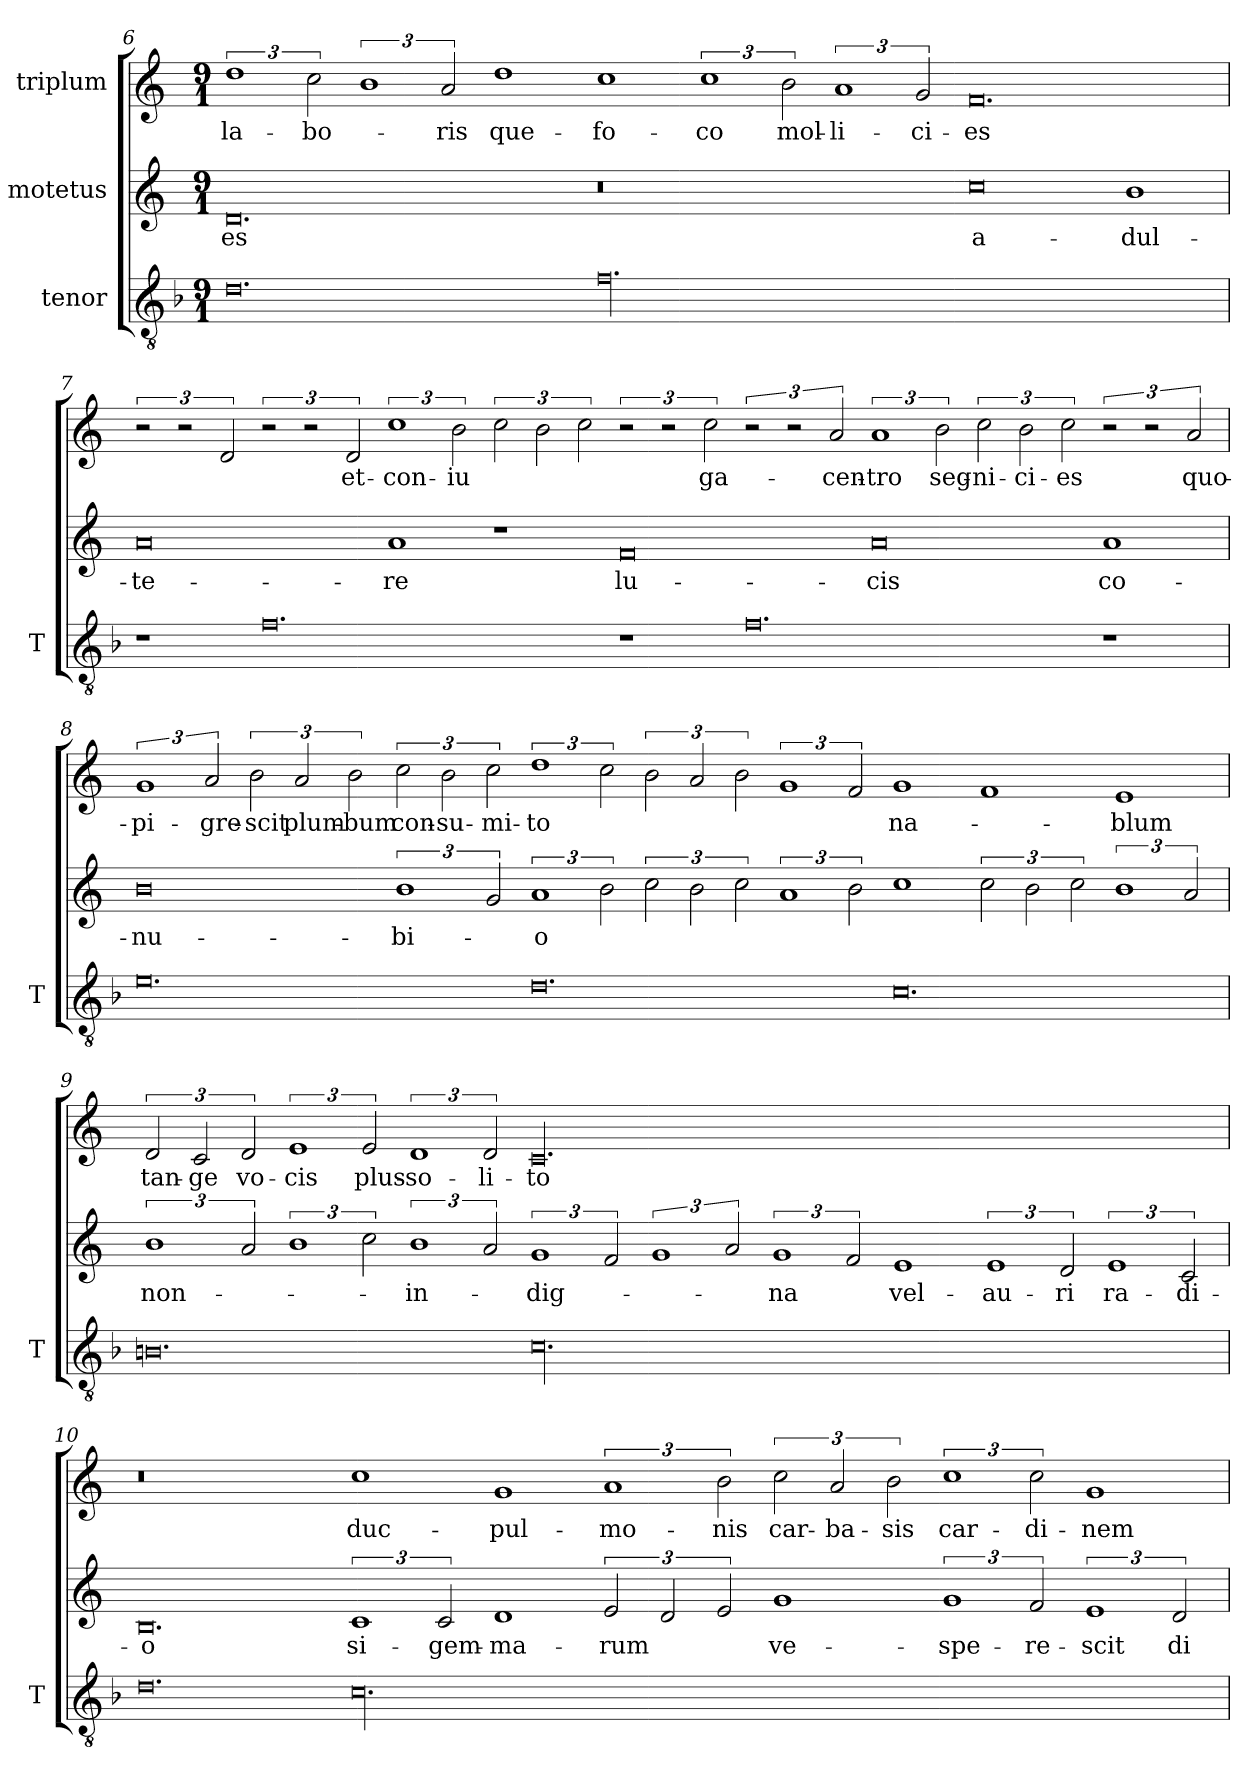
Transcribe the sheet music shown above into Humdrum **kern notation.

**kern	**kern	**text	**kern	**text
*part3	*part2	*part2	*part1	*part1
*staff3	*staff2	*staff2	*staff1	*staff1
*I"tenor	*I"motetus	*	*I"triplum	*
*I'T	*	*	*	*
*clefGv2	*clefG2	*	*clefG2	*
*k[b-]	*k[]	*	*k[]	*
*F:	*C:	*	*C:	*
*M9/1	*M9/1	*	*M9/1	*
=6	=6	=6	=6	=6
0.d\	0.d/	-es	3%2dd\	la-
.	.	.	3cc\	-bo-
.	.	.	3%2b\	.
.	.	.	3a/	-ris
.	.	.	1dd\	que-
00.f\	0.r	.	1cc\	fo-
.	.	.	3%2cc\	-co
.	.	.	3b\	mol-
.	.	.	3%2a/	-li-
.	.	.	3g/	-ci-
.	0cc\	a-	0.f/	-es
.	1b\	-dul-	.	.
=7	=7	=7	=7	=7
1r	0a/	-te-	3r	.
.	.	.	3r	.
.	.	.	3d/	.
0.f\	.	.	3r	.
.	.	.	3r	.
.	.	.	3d/	et-
.	1a/	-re	3%2cc\	con-
.	.	.	3b\	-iu
.	1r	.	3cc\	.
.	.	.	3b\	.
.	.	.	3cc\	.
1r	0f/	lu-	3r	.
.	.	.	3r	.
.	.	.	3cc\	ga-
0.f\	.	.	3r	.
.	.	.	3r	.
.	.	.	3a/	cen-
.	0a/	-cis	3%2a/	-tro
.	.	.	3b\	seg-
.	.	.	3cc\	-ni-
.	.	.	3b\	-ci-
.	.	.	3cc\	-es
1r	1a/	co-	3r	.
.	.	.	3r	.
.	.	.	3a/	quo-
=8	=8	=8	=8	=8
0.e\	0b\	-nu-	3%2g/	pi-
.	.	.	3a/	-gre-
.	.	.	3b\	-scit
.	.	.	3a/	plum-
.	.	.	3b\	-bum
.	3%2b\	-bi-	3cc\	con-
.	.	.	3b\	-su-
.	3g/	.	3cc\	-mi-
0.d\	3%2a/	-o	3%2dd\	-to
.	3b\	.	3cc\	.
.	3cc\	.	3b\	.
.	3b\	.	3a/	.
.	3cc\	.	3b\	.
.	3%2a/	.	3%2g/	.
.	3b\	.	3f/	.
0.c\	1cc\	.	1g/	na-
.	3cc\	.	1f/	.
.	3b\	.	.	.
.	3cc\	.	.	.
.	3%2b\	.	1e/	-blum
.	3a/	.	.	.
=9	=9	=9	=9	=9
0.Bn\	3%2b\	non-	3d/	tan-
.	.	.	3c/	-ge
.	3a/	.	3d/	vo-
.	3%2b\	.	3%2e/	-cis
.	3cc\	.	3e/	plus-
.	3%2b\	in-	3%2d/	so-
.	3a/	.	3d/	-li-
00.c\	3%2g/	-dig-	00.c/	-to
.	3f/	.	.	.
.	3%2g/	.	.	.
.	3a/	.	.	.
.	3%2g/	-na	.	.
.	3f/	.	.	.
.	1e/	vel-	.	.
.	3%2e/	au-	.	.
.	3d/	-ri	.	.
.	3%2e/	ra-	.	.
.	3c/	-di-	.	.
=10	=10	=10	=10	=10
0.d\	0.B/	-o	0.r	.
00.c\	3%2c/	si-	1cc\	duc-
.	3c/	gem-	.	.
.	1d/	-ma-	1g/	pul-
.	3e/	-rum	3%2a/	-mo-
.	3d/	.	.	.
.	3e/	.	3b\	-nis
.	1g/	ve-	3cc\	car-
.	.	.	3a/	-ba-
.	.	.	3b\	-sis
.	3%2g/	-spe-	3%2cc\	car-
.	3f/	-re-	3cc\	-di-
.	3%2e/	-scit	1g/	-nem
.	3d/	di-	.	.
=	=	=	=	=
*-	*-	*-	*-	*-
